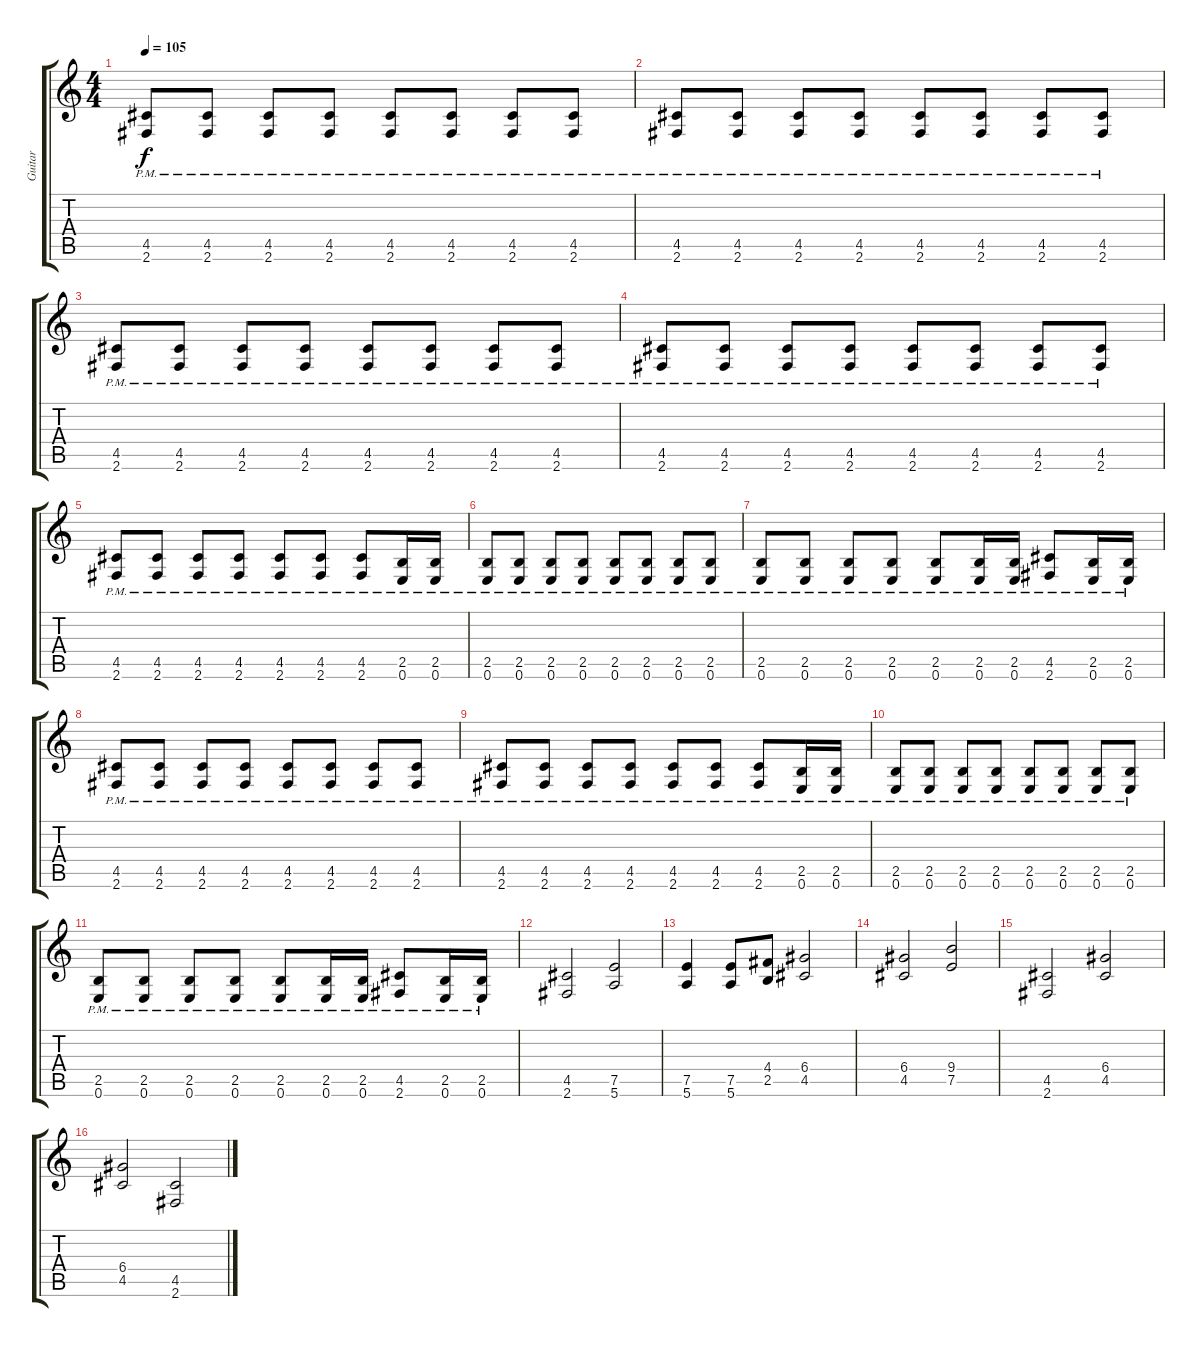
\track ("Guitar" "Guitar") {instrument distortionguitar}
\staff {score tabs}
\tuning (E4 B3 G3 D3 A2 E2) {hide}
\ts (4 4)
\tempo 105
\clef g2
\ks c
(4.5{pm} 2.6{pm}).8{dy f} (4.5{pm} 2.6{pm}).8 (4.5{pm} 2.6{pm}).8 (4.5{pm} 2.6{pm}).8 (4.5{pm} 2.6{pm}).8 (4.5{pm} 2.6{pm}).8 (4.5{pm} 2.6{pm}).8 (4.5{pm} 2.6{pm}).8 |
(4.5{pm} 2.6{pm}).8 (4.5{pm} 2.6{pm}).8 (4.5{pm} 2.6{pm}).8 (4.5{pm} 2.6{pm}).8 (4.5{pm} 2.6{pm}).8 (4.5{pm} 2.6{pm}).8 (4.5{pm} 2.6{pm}).8 (4.5{pm} 2.6{pm}).8 |
(4.5{pm} 2.6{pm}).8 (4.5{pm} 2.6{pm}).8 (4.5{pm} 2.6{pm}).8 (4.5{pm} 2.6{pm}).8 (4.5{pm} 2.6{pm}).8 (4.5{pm} 2.6{pm}).8 (4.5{pm} 2.6{pm}).8 (4.5{pm} 2.6{pm}).8 |
(4.5{pm} 2.6{pm}).8 (4.5{pm} 2.6{pm}).8 (4.5{pm} 2.6{pm}).8 (4.5{pm} 2.6{pm}).8 (4.5{pm} 2.6{pm}).8 (4.5{pm} 2.6{pm}).8 (4.5{pm} 2.6{pm}).8 (4.5{pm} 2.6{pm}).8 |
(4.5{pm} 2.6{pm}).8 (4.5{pm} 2.6{pm}).8 (4.5{pm} 2.6{pm}).8 (4.5{pm} 2.6{pm}).8 (4.5{pm} 2.6{pm}).8 (4.5{pm} 2.6{pm}).8 (4.5{pm} 2.6{pm}).8 (2.5{pm} 0.6{pm}).16 (2.5 0.6{pm}).16 |
(2.5{pm} 0.6{pm}).8 (2.5{pm} 0.6{pm}).8 (2.5{pm} 0.6{pm}).8 (2.5{pm} 0.6{pm}).8 (2.5{pm} 0.6{pm}).8 (2.5{pm} 0.6{pm}).8 (2.5{pm} 0.6{pm}).8 (2.5{pm} 0.6{pm}).8 |
(2.5{pm} 0.6{pm}).8 (2.5{pm} 0.6{pm}).8 (2.5{pm} 0.6{pm}).8 (2.5{pm} 0.6{pm}).8 (2.5{pm} 0.6{pm}).8 (2.5 0.6{pm}).16 (2.5{pm} 0.6{pm}).16 (4.5{pm} 2.6{pm}).8 (2.5{pm} 0.6{pm}).16 (2.5{pm} 0.6{pm}).16 |
(4.5{pm} 2.6{pm}).8 (4.5{pm} 2.6{pm}).8 (4.5{pm} 2.6{pm}).8 (4.5{pm} 2.6{pm}).8 (4.5{pm} 2.6{pm}).8 (4.5{pm} 2.6{pm}).8 (4.5{pm} 2.6{pm}).8 (4.5{pm} 2.6{pm}).8 |
(4.5{pm} 2.6{pm}).8 (4.5{pm} 2.6{pm}).8 (4.5{pm} 2.6{pm}).8 (4.5{pm} 2.6{pm}).8 (4.5{pm} 2.6{pm}).8 (4.5{pm} 2.6{pm}).8 (4.5{pm} 2.6{pm}).8 (2.5{pm} 0.6{pm}).16 (2.5 0.6{pm}).16 |
(2.5{pm} 0.6{pm}).8 (2.5{pm} 0.6{pm}).8 (2.5{pm} 0.6{pm}).8 (2.5{pm} 0.6{pm}).8 (2.5{pm} 0.6{pm}).8 (2.5{pm} 0.6{pm}).8 (2.5{pm} 0.6{pm}).8 (2.5{pm} 0.6{pm}).8 |
(2.5{pm} 0.6{pm}).8 (2.5{pm} 0.6{pm}).8 (2.5{pm} 0.6{pm}).8 (2.5{pm} 0.6{pm}).8 (2.5{pm} 0.6{pm}).8 (2.5 0.6{pm}).16 (2.5{pm} 0.6{pm}).16 (4.5{pm} 2.6{pm}).8 (2.5{pm} 0.6{pm}).16 (2.5{pm} 0.6{pm}).16 |
(4.5 2.6).2 (7.5 5.6).2 |
(7.5 5.6).4 (7.5 5.6).8 (4.4 2.5).8 (6.4 4.5).2 |
(6.4 4.5).2 (9.4 7.5).2 |
(4.5 2.6).2 (6.4 4.5).2 |
(6.4 4.5).2 (4.5 2.6).2
